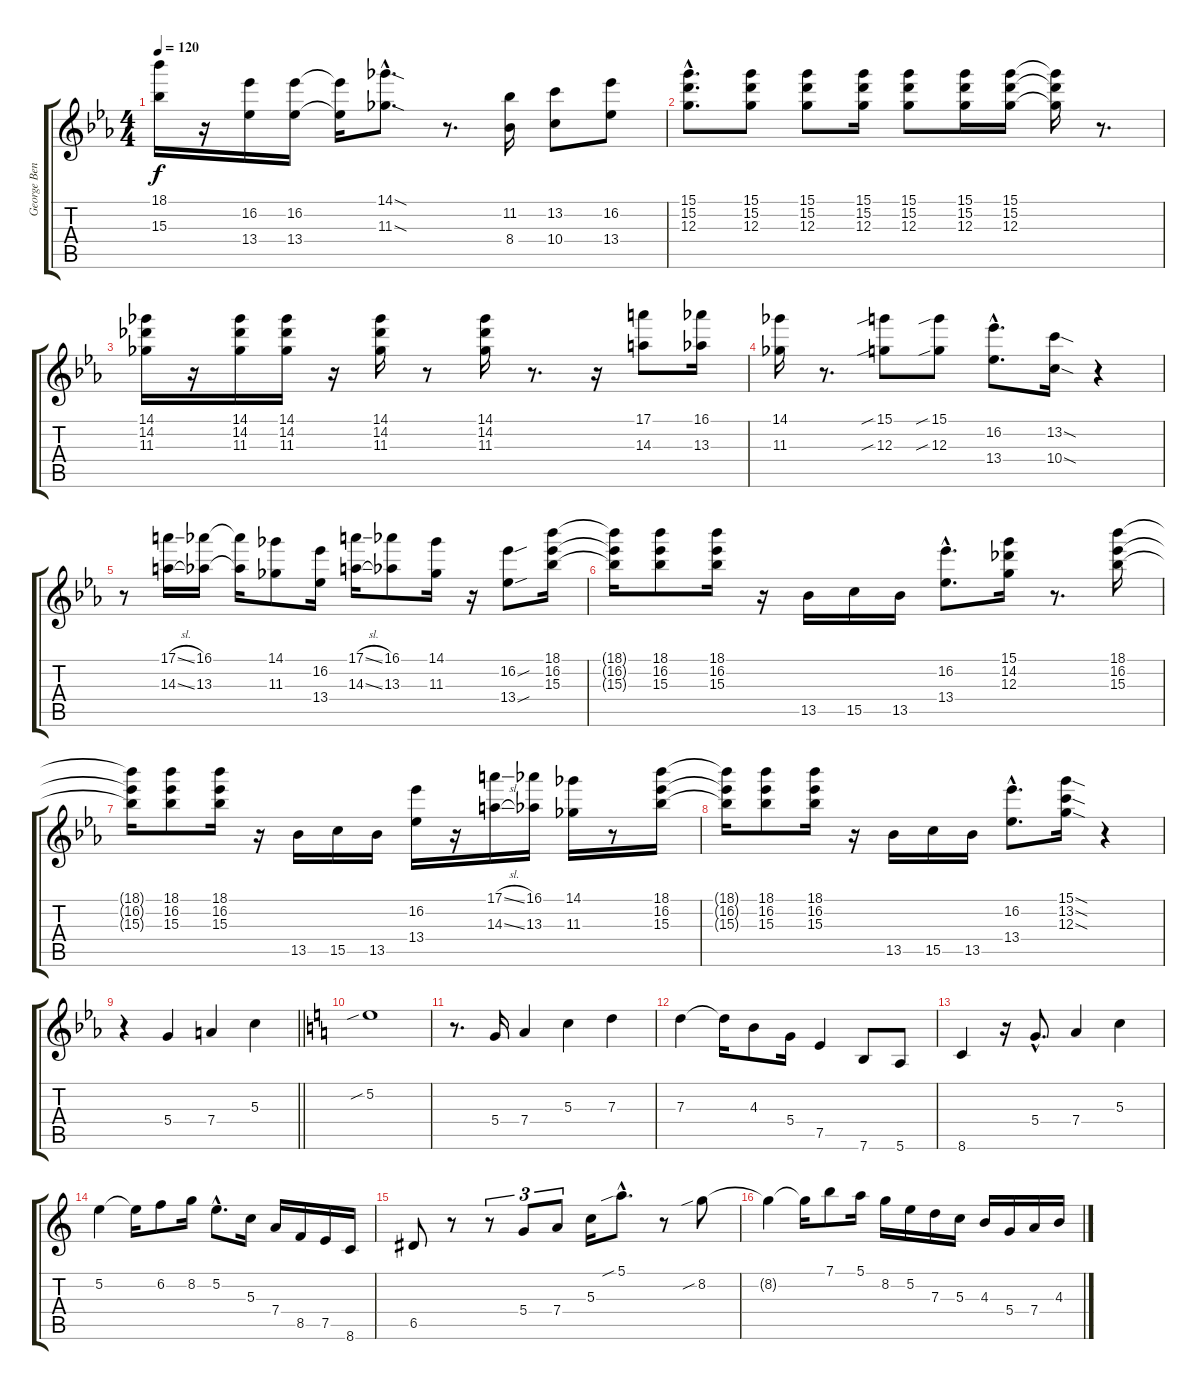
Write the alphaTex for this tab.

\track ("George Benson" "George Ben") {instrument electricguitarjazz}
\staff {score tabs}
\tuning (E4 B3 G3 D3 A2 E2) {hide}
\ts (4 4)
\tempo 120
\clef g2
\ks eb
(18.1 15.3).16{dy f} r.16 (16.2 13.4).16 (16.2 13.4).16 (16.2{t} 13.4{t}).16 (14.1{sod hac} 11.3{sod hac}).8{d} r.8{d} (11.2 8.4).16 (13.2 10.4).8 (16.2 13.4).8 |
(15.1{hac} 15.2{hac} 12.3{hac}).8{d} (15.1 15.2 12.3).8 (15.1 15.2 12.3).8 (15.1 15.2 12.3).16 (15.1 15.2 12.3).8 (15.1 15.2 12.3).16 (15.1 15.2 12.3).16 (15.1{t} 15.2{t} 12.3{t}).16 r.8{d} |
(14.1 14.2 11.3).16 r.16 (14.1 14.2 11.3).16 (14.1 14.2 11.3).16 r.16 (14.1 14.2 11.3).16 r.8 (14.1 14.2 11.3).16 r.8{d} r.16 (17.1 14.3).8 (16.1 13.3).16 |
(14.1 11.3).16 r.8{d} (15.1{sib} 12.3{sib}).8 (15.1{sib} 12.3{sib}).8 (16.2{hac} 13.4{hac}).8{d} (13.2{sod} 10.4{sod}).16 r.4 |
r.8 (17.1{sl} 14.3{sl}).16 (16.1 13.3).16 (16.1{t} 13.3{t}).16 (14.1 11.3).8 (16.2 13.4).16 (17.1{sl} 14.3{sl}).16 (16.1 13.3).8 (14.1 11.3).16 r.16 (16.2{sou} 13.4{sou}).8 (18.1 16.2 15.3).16 |
(18.1{t} 16.2{t} 15.3{t}).16 (18.1 16.2 15.3).8 (18.1 16.2 15.3).16 r.16 13.5.16 15.5.16 13.5.16 (16.2{hac} 13.4{hac}).8{d} (15.1 14.2 12.3).16 r.8{d} (18.1 16.2 15.3).16 |
(18.1{t} 16.2{t} 15.3{t}).16 (18.1 16.2 15.3).8 (18.1 16.2 15.3).16 r.16 13.5.16 15.5.16 13.5.16 (16.2 13.4).16 r.16 (17.1{sl} 14.3{sl}).16 (16.1 13.3).16 (14.1 11.3).16 r.8 (18.1 16.2 15.3).16 |
(18.1{t} 16.2{t} 15.3{t}).16 (18.1 16.2 15.3).8 (18.1 16.2 15.3).16 r.16 13.5.16 15.5.16 13.5.16 (16.2{hac} 13.4{hac}).8{d} (15.1{sod} 13.2{sod} 12.3{sod}).16 r.4 |
\barLineRight lightlight
r.4 5.4.4 7.4.4 5.3.4 |
\ks c
5.2{sib}.1 |
r.8{d} 5.4.16 7.4.4 5.3.4 7.3.4 |
7.3.4 7.3{t}.16 4.3.8 5.4.16 7.5.4 7.6.8 5.6.8 |
8.6.4 r.16 5.4{hac}.8{d} 7.4.4 5.3.4 |
5.2.4 5.2{t}.16 6.2.8 8.2.16 5.2{hac}.8{d} 5.3.16 7.4.16 8.5.16 7.5.16 8.6.16 |
6.5.8 r.8 r.8{tu (3 2)} 5.4.8{tu (3 2)} 7.4.8{tu (3 2)} 5.3.16 5.1{sib hac}.8{d} r.8 8.2{sib}.8 |
8.2{t}.4 8.2{t}.16 7.1.8 5.1.16 8.2.16 5.2.16 7.3.16 5.3.16 4.3.16 5.4.16 7.4.16 4.3.16
